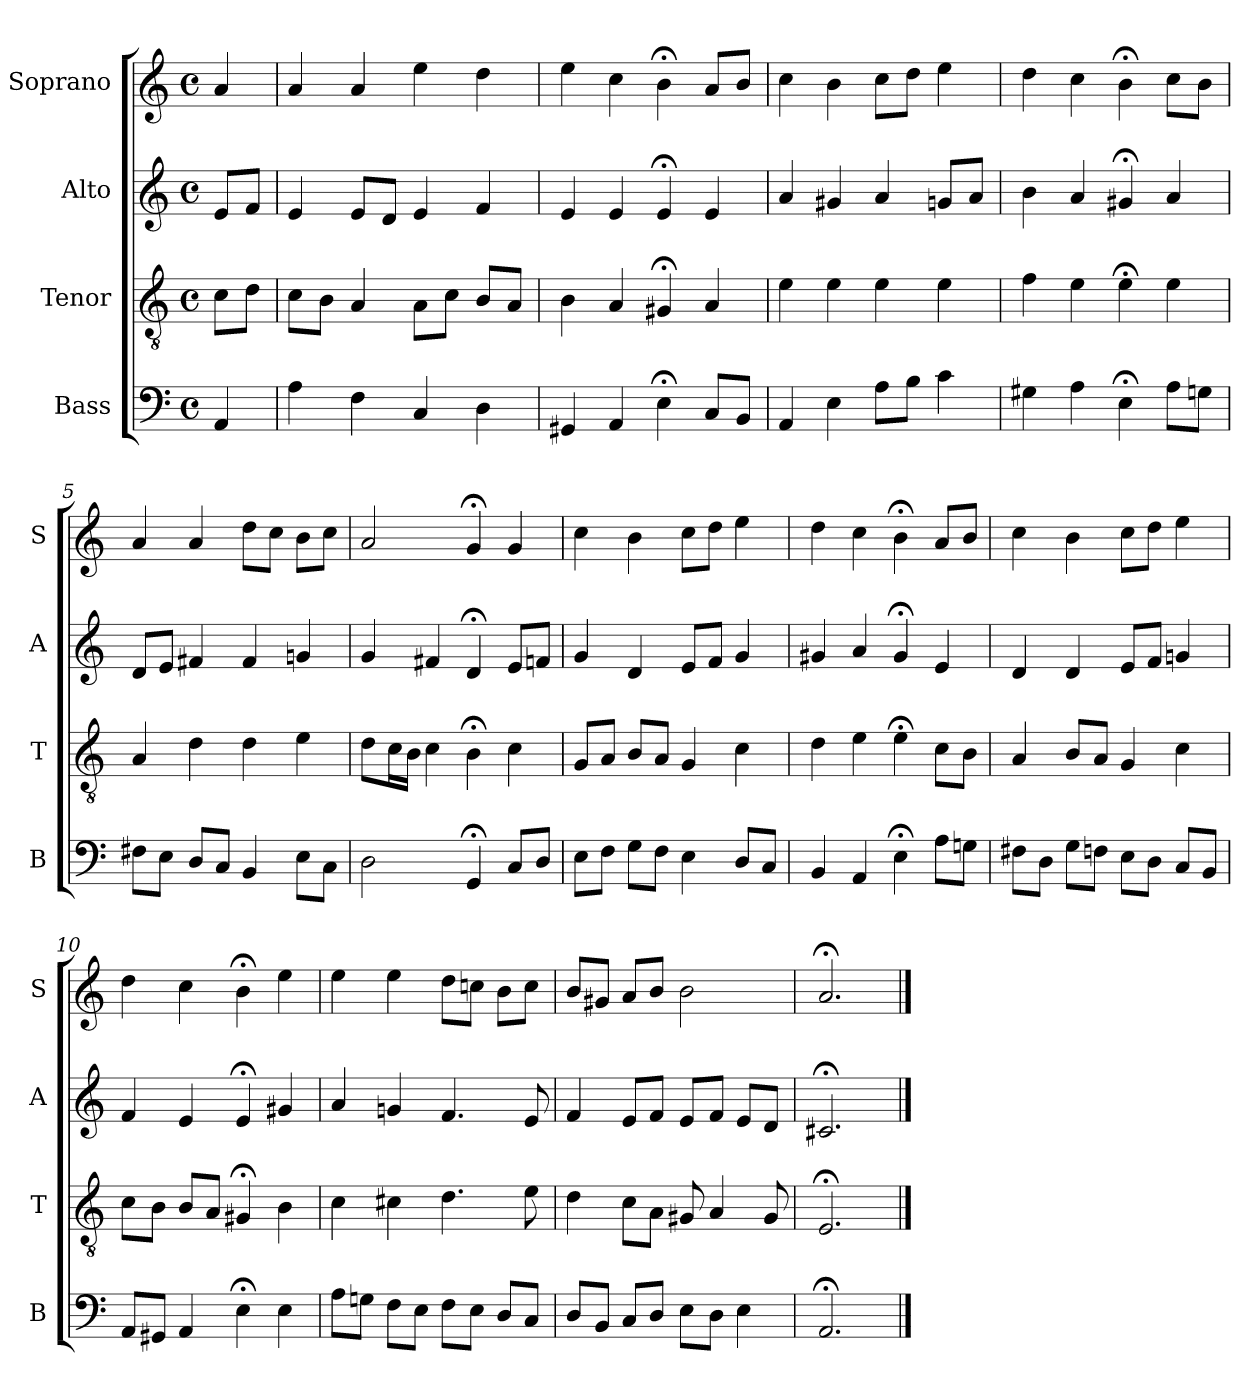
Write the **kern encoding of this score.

**kern	**kern	**kern	**kern
*part4	*part3	*part2	*part1
*staff4	*staff3	*staff2	*staff1
*I"Bass	*I"Tenor	*I"Alto	*I"Soprano
*I'B	*I'T	*I'A	*I'S
*clefF4	*clefGv2	*clefG2	*clefG2
*k[]	*k[]	*k[]	*k[]
*a:	*a:	*a:	*a:
*M4/4	*M4/4	*M4/4	*M4/4
*met(c)	*met(c)	*met(c)	*met(c)
*MM100	*MM100	*MM100	*MM100
=	=	=	=
4AA	8cL	8eL	4a
.	8dJ	8fJ	.
=1	=1	=1	=1
4A	8cL	4e	4a
.	8BJ	.	.
4F	4A	8eL	4a
.	.	8dJ	.
4C	8AL	4e	4ee
.	8cJ	.	.
4Di	8BiL	4fi	4ddi
.	8AJ	.	.
=2	=2	=2	=2
4GG#X	4B	4e	4ee
4AA	4A	4e	4cc
4E;<	4G#X;<	4e;<	4b;<
8CL	4A	4e	8aL
8BBJ	.	.	8bJ
=3	=3	=3	=3
4AA	4e	4a	4cc
4E	4e	4g#X	4b
8AL	4e	4a	8ccL
8BJ	.	.	8ddJ
4c	4e	8gnL	4ee
.	.	8aJ	.
=4	=4	=4	=4
4G#X	4f	4b	4dd
4A	4e	4a	4cc
4E;<	4e;<	4g#X;<	4b;<
8AL	4e	4a	8ccL
8GnJ	.	.	8bJ
=5	=5	=5	=5
8F#XL	4A	8dL	4a
8EJ	.	8eJ	.
8DL	4d	4f#X	4a
8CJ	.	.	.
4BB	4d	4f#	8ddL
.	.	.	8ccJ
8EL	4e	4gn	8bL
8CJ	.	.	8ccJ
=6	=6	=6	=6
2D	8dL	4g	2a
.	16cL	.	.
.	16BJJ	.	.
.	4c	4f#X	.
4GG;<	4B;<	4d;<	4g;<
8CL	4c	8eL	4g
8DJ	.	8fnJ	.
=7	=7	=7	=7
8EL	8GL	4g	4cc
8FJ	8AJ	.	.
8GL	8BL	4d	4b
8FJ	8AJ	.	.
4E	4G	8eL	8ccL
.	.	8fJ	8ddJ
8DL	4c	4g	4ee
8CJ	.	.	.
=8	=8	=8	=8
4BBi	4di	4g#Xi	4ddi
4AA	4e	4a	4cc
4E;<	4e;<	4g#;<	4b;<
8AL	8cL	4e	8aL
8GnJ	8BJ	.	8bJ
=9	=9	=9	=9
8F#XL	4A	4d	4cc
8DJ	.	.	.
8GL	8BL	4d	4b
8FnJ	8AJ	.	.
8EL	4G	8eL	8ccL
8DJ	.	8fJ	8ddJ
8CL	4c	4gn	4ee
8BBJ	.	.	.
=10	=10	=10	=10
8AAL	8cL	4f	4dd
8GG#XJ	8BJ	.	.
4AA	8BL	4e	4cc
.	8AJ	.	.
4E;<	4G#X;<	4e;<	4b;<
4E	4B	4g#X	4ee
=11	=11	=11	=11
8AL	4c	4a	4ee
8GnJ	.	.	.
8FL	4c#X	4gn	4ee
8EJ	.	.	.
8FL	4.d	4.f	8ddL
8EJ	.	.	8ccnJ
8DL	.	.	8bL
8CJ	8e	8e	8ccJ
=12	=12	=12	=12
8DiL	4di	4fi	8biL
8BBJ	.	.	8g#XJ
8CL	8cL	8eL	8aL
8DJ	8AJ	8fJ	8bJ
8EL	8G#X	8eL	2b
8DJ	4A	8fJ	.
4E	.	8eL	.
.	8G#	8dJ	.
=13	=13	=13	=13
2.AA;<	2.E;<	2.c#X;<	2.a;<
==	==	==	==
*-	*-	*-	*-
